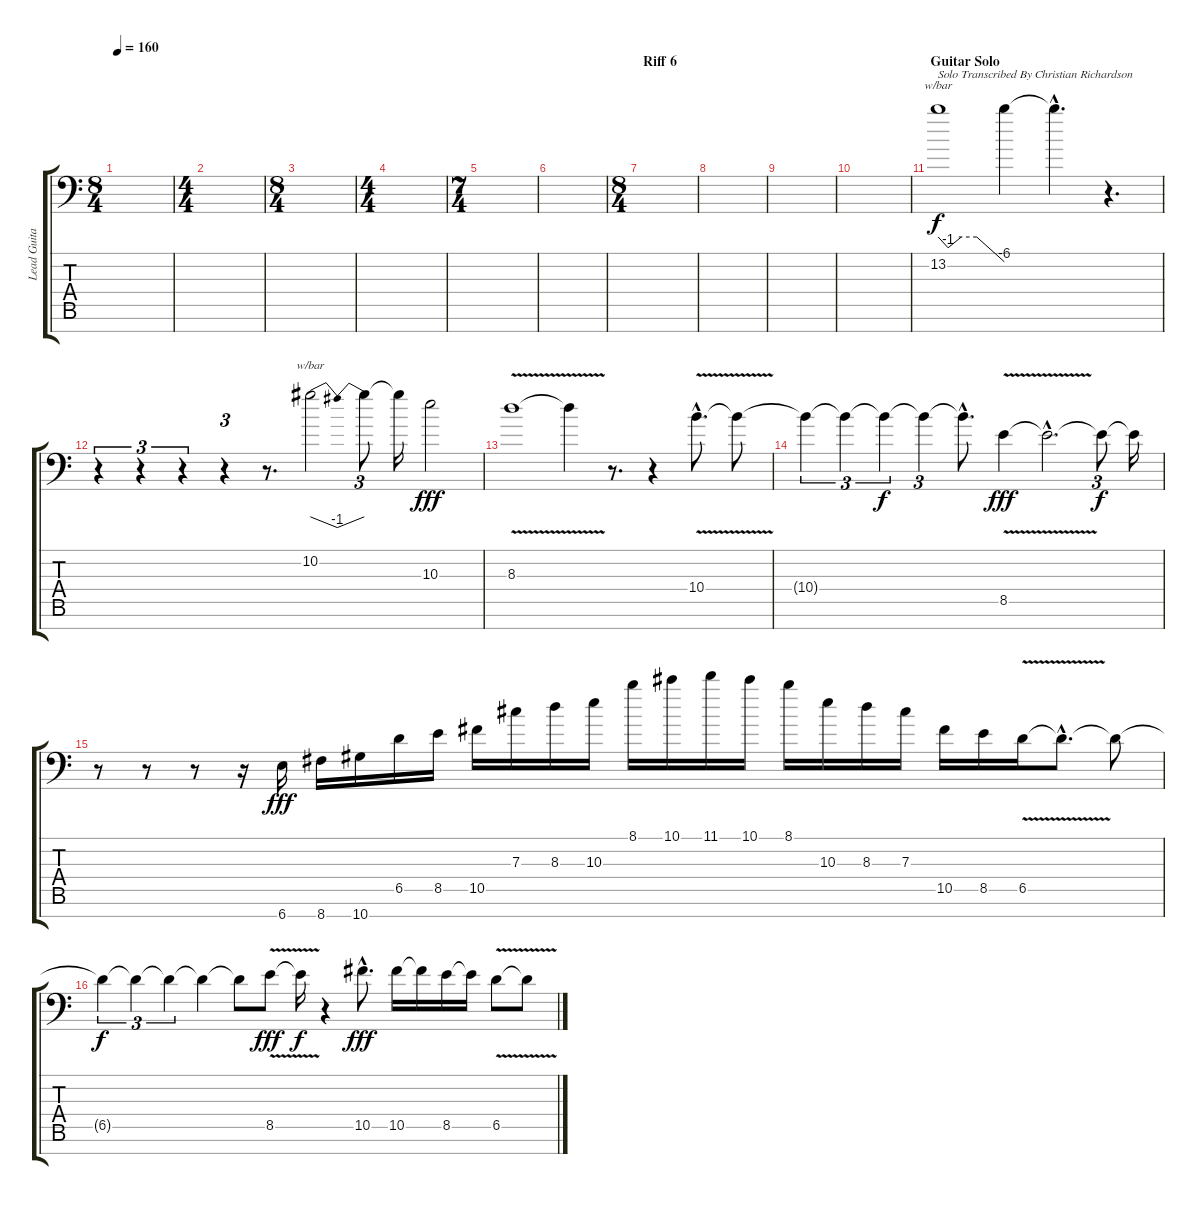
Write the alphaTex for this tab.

\track ("Lead Guitar" "Lead Guita") {instrument overdrivenguitar}
\staff {score tabs}
\tuning (Eb4 Bb3 Gb3 Db3 Ab2 Eb2 Bb1) {hide}
\ts (8 4)
\tempo 160
\clef f4
\ks c
|
\ts (4 4)
|
\ts (8 4)
|
\ts (4 4)
|
\ts (7 4)
|
|
\ts (8 4)
\section ("" "Riff 6")
|
|
|
|
\section ("" "Guitar Solo")
13.2.1{tbe (custom default 0 0 9 -4 21 0 35 0 60 -24) txt "Solo Transcribed By Christian Richardson"} 13.2{t}.4 13.2{hac t}.4{d} r.4{d} |
r.4{tu (3 2)} r.4{tu (3 2)} r.4{tu (3 2)} r.4{tu (3 2)} r.8{d} 10.2.2{tbe (dip default 0 0 30 -4 60 0)} 10.2{t}.8{tu (3 2)} 10.2{t}.16{dy f} 10.3.2{dy fff} |
8.3{v}.1 8.3{t}.4 r.8{d} r.4 10.4{v hac}.8{d} 10.4{t}.8 |
10.4{t}.4{tu (3 2)} 10.4{t}.4{tu (3 2)} 10.4{t}.4{tu (3 2) dy f} 10.4{t}.4{tu (3 2)} 10.4{hac t}.8{d} 8.5{v}.4{dy fff} 8.5{hac t}.2{d} 8.5{t}.8{tu (3 2) dy f} 8.5{t}.16 |
r.8 r.8 r.8 r.16 6.7.16{dy fff} 8.7.16 10.7.16 6.5.16 8.5.16 10.5.16 7.3.16 8.3.16 10.3.16 8.1.16 10.1.16 11.1.16 10.1.16 8.1.16 10.3.16 8.3.16 7.3.16 10.5.16 8.5.16 6.5{v}.16 6.5{hac t}.8{d} 6.5{t}.8 |
6.5{t}.4{tu (3 2) dy f} 6.5{t}.4{tu (3 2)} 6.5{t}.4{tu (3 2)} 6.5{t}.4 6.5{t}.8 8.5{v}.8{dy fff} 8.5{t}.16{dy f} r.4 10.5{hac}.8{d dy fff} 10.5.16 10.5{t}.16 8.5.16 8.5{t}.16 6.5{v}.8 6.5{t}.8
